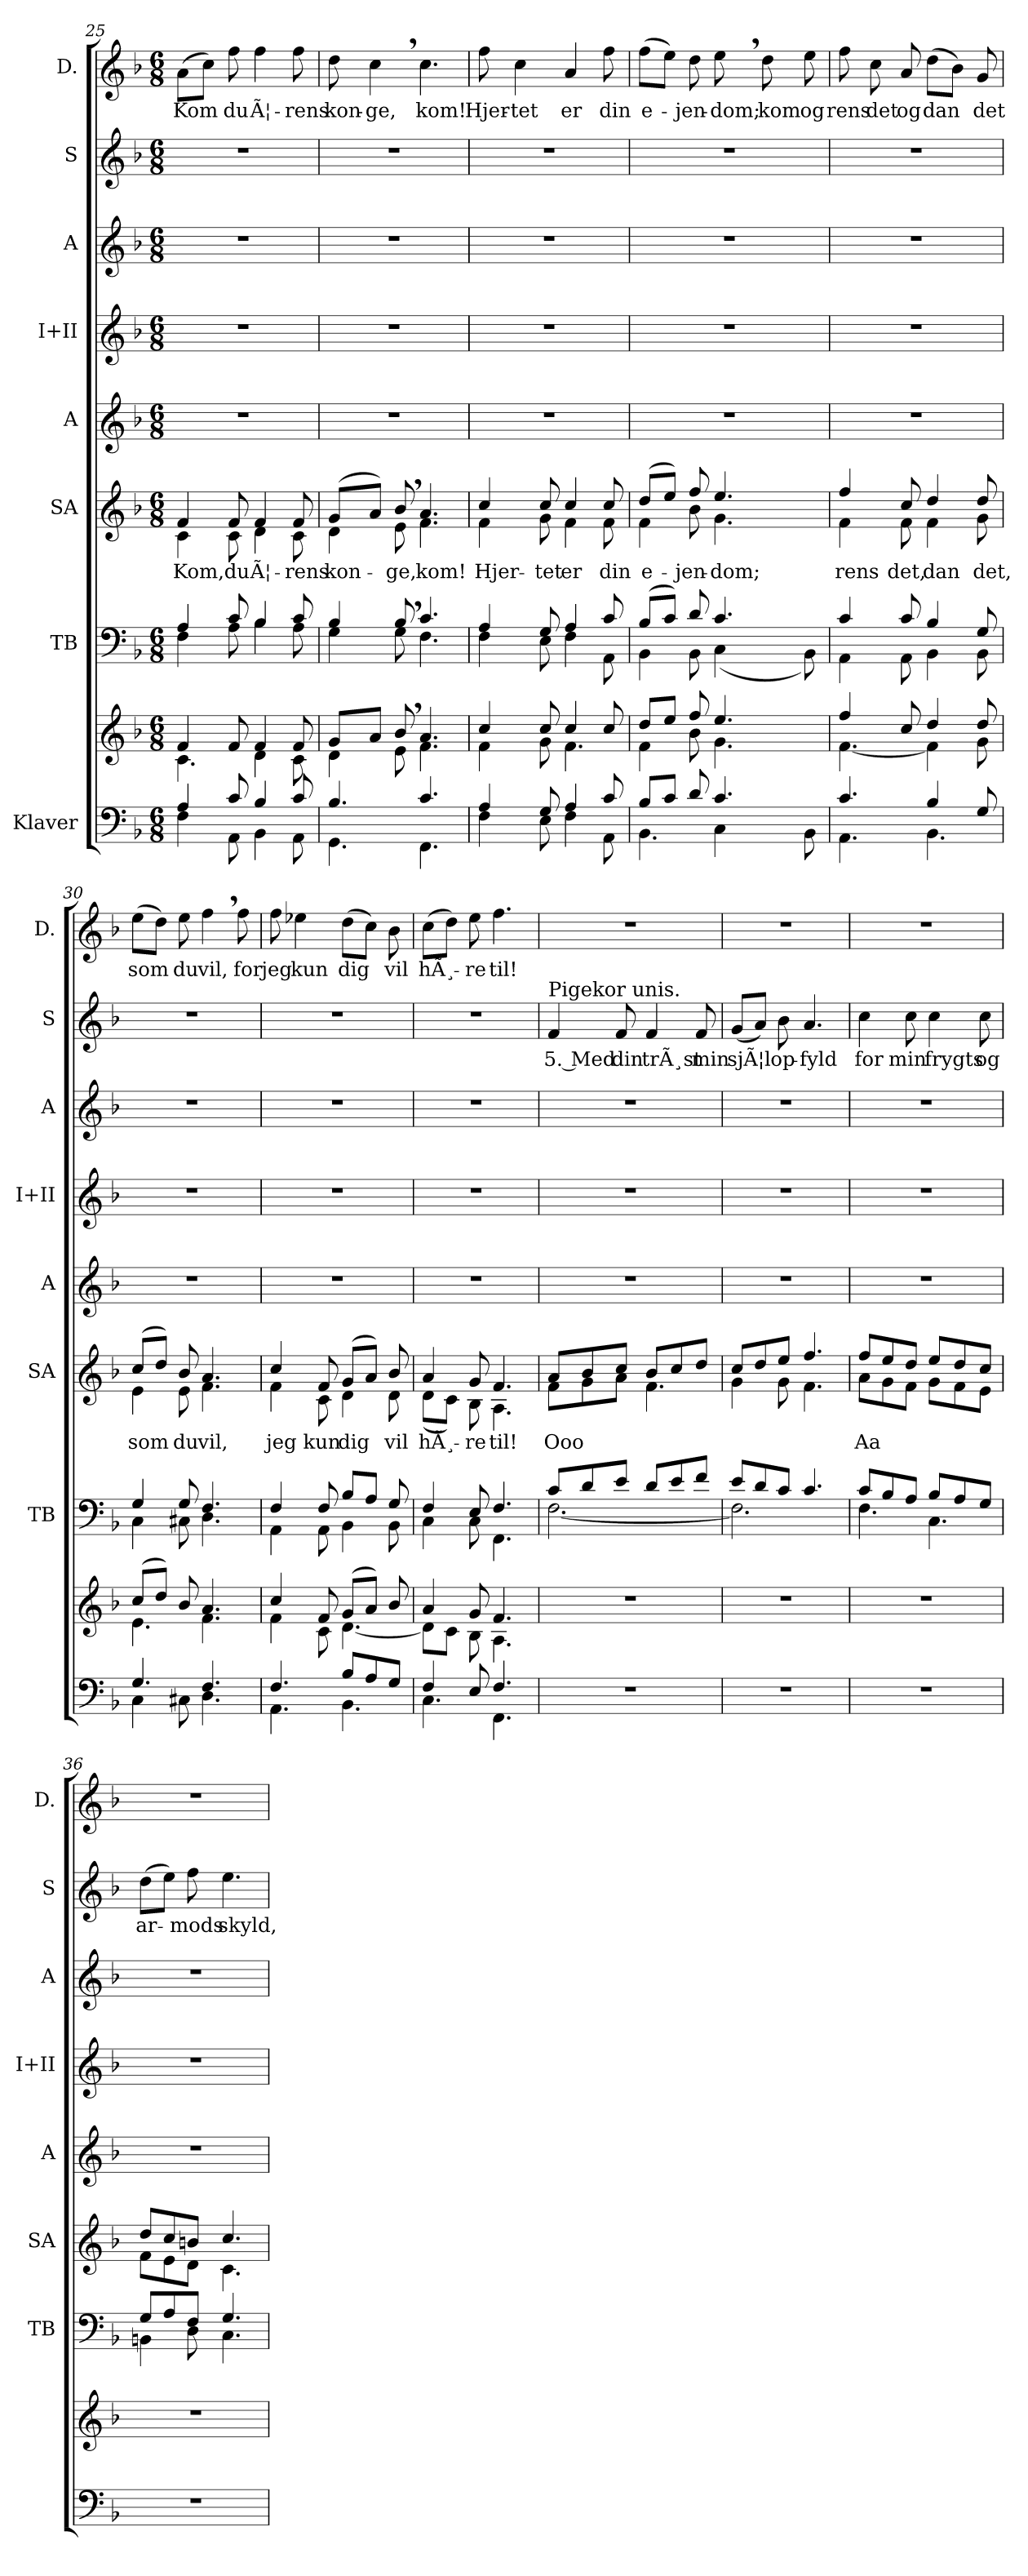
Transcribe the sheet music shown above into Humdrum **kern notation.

**kern	**kern	**kern	**kern	**text	**kern	**kern	**kern	**kern	**text	**kern	**text
*part8	*part8	*part7	*part6	*part6	*part5	*part4	*part3	*part2	*part2	*part1	*part1
*staff9	*staff8	*staff7	*staff6	*staff6	*staff5	*staff4	*staff3	*staff2	*staff2	*staff1	*staff1
*I"Klaver	*	*I"TB	*I"SA	*	*I"A	*I"I+II	*I"A	*I"S	*	*I"D.	*
*	*	*I'TB	*I'SA	*	*I'A	*I'I+II	*I'A	*I'S	*	*I'D.	*
!!LO:PB:g=z
*clefF4	*clefG2	*clefF4	*clefG2	*	*clefG2	*clefG2	*clefG2	*clefG2	*	*clefG2	*
*k[b-]	*k[b-]	*k[b-]	*k[b-]	*	*k[b-]	*k[b-]	*k[b-]	*k[b-]	*	*k[b-]	*
*M6/8	*M6/8	*M6/8	*M6/8	*	*M6/8	*M6/8	*M6/8	*M6/8	*	*M6/8	*
=25	=25	=25	=25	=25	=25	=25	=25	=25	=25	=25	=25
*^	*^	*^	*	*	*	*	*	*	*	*	*
!	!	!	!	!	!	!	!LO:LY:b	!	!	!	!	!	!	!LO:LY:b
*	*	*	*	*	*	*^	*	*	*	*	*	*	*	*
4A/	4F\	4f/	4.c\	4A/	4F\	4f/	4c\	Kom,	2.r	2.r	2.r	2.r	.	(>8a\L	Kom
.	.	.	.	.	.	.	.	.	.	.	.	.	.	8cc\J)	.
!	!	!	!	!	!	!	!	!LO:LY:b	!	!	!	!	!	!	!LO:LY:b
8c/	8AA\	8f/	.	8c/	8A\	8f/	8c\	du	.	.	.	.	.	8ff\	du
!	!	!	!	!	!	!	!	!LO:LY:b	!	!	!	!	!	!	!LO:LY:b
4B-/	4BB-\	4f/	4d\	4B-/	4B-\	4f/	4d\	Ã¦-	.	.	.	.	.	4ff\	Ã¦-
!	!	!	!	!	!	!	!	!LO:LY:b	!	!	!	!	!	!	!LO:LY:b
8c/	8AA\	8f/	8c\	8c/	8A\	8f/	8c\	-rens	.	.	.	.	.	8ff\	-rens
=26	=26	=26	=26	=26	=26	=26	=26	=26	=26	=26	=26	=26	=26	=26	=26
!	!	!	!	!	!	!	!	!LO:LY:b	!	!	!	!	!	!	!LO:LY:b
4.B-/	4.GG\	8g/L	4d\	4B-/	4G\	(>8g/L	4d\	kon-	2.r	2.r	2.r	2.r	.	8dd\	kon-
!	!	!	!	!	!	!	!	!	!	!	!	!	!	!	!LO:LY:b
.	.	8a/J	.	.	.	8a/J)	.	.	.	.	.	.	.	4cc,\	ge,
!	!	!	!	!	!	!	!	!LO:LY:b	!	!	!	!	!	!	!
.	.	8b-,/	8e\	8B-,/	8G\	8b-,/	8e\	-ge,	.	.	.	.	.	.	.
!	!	!	!	!	!	!	!	!LO:LY:b	!	!	!	!	!	!	!LO:LY:b
4.c/	4.FF\	4.a/	4.f\	4.c/	4.F\	4.a/	4.f\	kom!	.	.	.	.	.	4.cc\	kom!
=27	=27	=27	=27	=27	=27	=27	=27	=27	=27	=27	=27	=27	=27	=27	=27
!	!	!	!	!	!	!	!	!LO:LY:b	!	!	!	!	!	!	!LO:LY:b
4A/	4F\	4cc/	4f\	4A/	4F\	4cc/	4f\	Hjer-	2.r	2.r	2.r	2.r	.	8ff\	Hjer-
!	!	!	!	!	!	!	!	!	!	!	!	!	!	!	!LO:LY:b
.	.	.	.	.	.	.	.	.	.	.	.	.	.	4cc\	tet
!	!	!	!	!	!	!	!	!LO:LY:b	!	!	!	!	!	!	!
8G/	8E\	8cc/	8g\	8G/	8E\	8cc/	8g\	-tet	.	.	.	.	.	.	.
!	!	!	!	!	!	!	!	!LO:LY:b	!	!	!	!	!	!	!LO:LY:b
4A/	4F\	4cc/	4.f\	4A/	4F\	4cc/	4f\	er	.	.	.	.	.	4a/	er
!	!	!	!	!	!	!	!	!LO:LY:b	!	!	!	!	!	!	!LO:LY:b
8c/	8AA\	8cc/	.	8c/	8AA\	8cc/	8f\	din	.	.	.	.	.	8ff\	din
=28	=28	=28	=28	=28	=28	=28	=28	=28	=28	=28	=28	=28	=28	=28	=28
!	!	!	!	!	!	!	!	!LO:LY:b	!	!	!	!	!	!	!LO:LY:b
8B-/L	4.BB-\	8dd/L	4f\	(>8B-/L	4BB-\	(>8dd/L	4f\	e-	2.r	2.r	2.r	2.r	.	(>8ff\L	e-
8c/J	.	8ee/J	.	8c/J)	.	8ee/J)	.	.	.	.	.	.	.	8ee\J)	.
!	!	!	!	!	!	!	!	!LO:LY:b	!	!	!	!	!	!	!LO:LY:b
8d/	.	8ff/	8b-\	8d/	8BB-\	8ff/	8b-\	-jen-	.	.	.	.	.	8dd\	-jen-
!	!	!	!	!	!	!	!	!LO:LY:b	!	!	!	!	!	!	!LO:LY:b
4.c/	4C\	4.ee/	4.g\	4.c/	(<4C\	4.ee/	4.g\	-dom;	.	.	.	.	.	8ee,\	-dom;
!	!	!	!	!	!	!	!	!	!	!	!	!	!	!	!LO:LY:b
.	.	.	.	.	.	.	.	.	.	.	.	.	.	8dd\	kom
!	!	!	!	!	!	!	!	!	!	!	!	!	!	!	!LO:LY:b
.	8BB-\	.	.	.	8BB-\)	.	.	.	.	.	.	.	.	8ee\	og
!!LO:LB:g=z
=29	=29	=29	=29	=29	=29	=29	=29	=29	=29	=29	=29	=29	=29	=29	=29
!	!	!	!	!	!	!	!	!LO:LY:b	!	!	!	!	!	!	!LO:LY:b
4.c/	4.AA\	4ff/	[4.f\	4c/	4AA\	4ff/	4f\	rens	2.r	2.r	2.r	2.r	.	8ff\	rens
!	!	!	!	!	!	!	!	!	!	!	!	!	!	!	!LO:LY:b
.	.	.	.	.	.	.	.	.	.	.	.	.	.	8cc\	det
!	!	!	!	!	!	!	!	!LO:LY:b	!	!	!	!	!	!	!LO:LY:b
.	.	8cc/	.	8c/	8AA\	8cc/	8f\	det,	.	.	.	.	.	8a/	og
!	!	!	!	!	!	!	!	!LO:LY:b	!	!	!	!	!	!	!LO:LY:b
4B-/	4.BB-\	4dd/	4f\]	4B-/	4BB-\	4dd/	4f\	dan	.	.	.	.	.	(>8dd\L	dan
.	.	.	.	.	.	.	.	.	.	.	.	.	.	8b-\J)	.
!	!	!	!	!	!	!	!	!LO:LY:b	!	!	!	!	!	!	!LO:LY:b
8G/	.	8dd/	8g\	8G/	8BB-\	8dd/	8g\	det,	.	.	.	.	.	8g/	det
=30	=30	=30	=30	=30	=30	=30	=30	=30	=30	=30	=30	=30	=30	=30	=30
!	!	!	!	!	!	!	!	!LO:LY:b	!	!	!	!	!	!	!LO:LY:b
4.G/	4C\	(>8cc/L	4.e\	4G/	4C\	(>8cc/L	4e\	som	2.r	2.r	2.r	2.r	.	(>8ee\L	som
.	.	8dd/J)	.	.	.	8dd/J)	.	.	.	.	.	.	.	8dd\J)	.
!	!	!	!	!	!	!	!	!LO:LY:b	!	!	!	!	!	!	!LO:LY:b
.	8C#X\	8b-/	.	8G/	8C#X\	8b-/	8e\	du	.	.	.	.	.	8ee\	du
!	!	!	!	!	!	!	!	!LO:LY:b	!	!	!	!	!	!	!LO:LY:b
4.F/	4.D\	4.a/	4.f\	4.F/	4.D\	4.a/	4.f\	vil,	.	.	.	.	.	4ff,\	vil,
!	!	!	!	!	!	!	!	!	!	!	!	!	!	!	!LO:LY:b
.	.	.	.	.	.	.	.	.	.	.	.	.	.	8ff\	for
=31	=31	=31	=31	=31	=31	=31	=31	=31	=31	=31	=31	=31	=31	=31	=31
!	!	!	!	!	!	!	!	!LO:LY:b	!	!	!	!	!	!	!LO:LY:b
4.F/	4.AA\	4cc/	4f\	4F/	4AA\	4cc/	4f\	jeg	2.r	2.r	2.r	2.r	.	8ff\	jeg
!	!	!	!	!	!	!	!	!	!	!	!	!	!	!	!LO:LY:b
.	.	.	.	.	.	.	.	.	.	.	.	.	.	4ee-X\	kun
!	!	!	!	!	!	!	!	!LO:LY:b	!	!	!	!	!	!	!
.	.	8f/	8c\	8F/	8AA\	8f/	8c\	kun	.	.	.	.	.	.	.
!	!	!	!	!	!	!	!	!LO:LY:b	!	!	!	!	!	!	!LO:LY:b
8B-/L	4.BB-\	(>8g/L	[4.d\	8B-/L	4BB-\	(>8g/L	4d\	dig	.	.	.	.	.	(>8dd\L	dig
8A/	.	8a/J)	.	8A/J	.	8a/J)	.	.	.	.	.	.	.	8cc\J)	.
!	!	!	!	!	!	!	!	!LO:LY:b	!	!	!	!	!	!	!LO:LY:b
8G/J	.	8b-/	.	8G/	8BB-\	8b-/	8d\	vil	.	.	.	.	.	8b-\	vil
=32	=32	=32	=32	=32	=32	=32	=32	=32	=32	=32	=32	=32	=32	=32	=32
!	!	!	!	!	!	!	!	!LO:LY:b	!	!	!	!	!	!	!LO:LY:b
4F/	4.C\	4a/	8d\L]	4F/	4C\	4a/	(<8d\L	hÃ¸-	2.r	2.r	2.r	2.r	.	(>8cc\L	hÃ¸-
.	.	.	8c\J	.	.	.	8c\J)	.	.	.	.	.	.	8dd\J)	.
!	!	!	!	!	!	!	!	!LO:LY:b	!	!	!	!	!	!	!LO:LY:b
8E/	.	8g/	8B-\	8E/	8C\	8g/	8B-\	-re	.	.	.	.	.	8ee\	-re
!	!	!	!	!	!	!	!	!LO:LY:b	!	!	!	!	!	!	!LO:LY:b
4.F/	4.FF\	4.f/	4.A\	4.F/	4.FF\	4.f/	4.A\	til!	.	.	.	.	.	4.ff\	til!
!!LO:PB:g=z
=33	=33	=33	=33	=33	=33	=33	=33	=33	=33	=33	=33	=33	=33	=33	=33
!	!	!	!	!	!	!	!	!	!	!	!	!LO:TX:a:t=Pigekor unis.	!	!	!
!	!	!	!	!	!	!	!	!LO:LY:b	!	!	!	!	!LO:LY:b	!	!
*v	*v	*	*	*	*	*	*	*	*	*	*	*	*	*	*
*	*v	*v	*	*	*	*	*	*	*	*	*	*	*	*
2.r	2.r	8c/L	[2.F\	8a/L	8f\L	Ooo	2.r	2.r	2.r	4f/	5. Med	2.r	.
.	.	8d/	.	8b-/	8g\	.	.	.	.	.	.	.	.
!	!	!	!	!	!	!	!	!	!	!	!LO:LY:b	!	!
.	.	8e/J	.	8cc/J	8a\J	.	.	.	.	8f/	din	.	.
!	!	!	!	!	!	!	!	!	!	!	!LO:LY:b	!	!
.	.	8d/L	.	8b-/L	4.f\	.	.	.	.	4f/	trÃ¸st	.	.
.	.	8e/	.	8cc/	.	.	.	.	.	.	.	.	.
!	!	!	!	!	!	!	!	!	!	!	!LO:LY:b	!	!
.	.	8f/J	.	8dd/J	.	.	.	.	.	8f/	min	.	.
=34	=34	=34	=34	=34	=34	=34	=34	=34	=34	=34	=34	=34	=34
!	!	!	!	!	!	!	!	!	!	!	!LO:LY:b	!	!
2.r	2.r	8e/L	2.F\]	8cc/L	4g\	.	2.r	2.r	2.r	(<8g/L	sjÃ¦l	2.r	.
.	.	8d/	.	8dd/	.	.	.	.	.	8a/J)	.	.	.
!	!	!	!	!	!	!	!	!	!	!	!LO:LY:b	!	!
.	.	8c/J	.	8ee/J	8g\	.	.	.	.	8b-\	op-	.	.
!	!	!	!	!	!	!	!	!	!	!	!LO:LY:b	!	!
.	.	4.c/	.	4.ff/	4.f\	.	.	.	.	4.a/	-fyld	.	.
=35	=35	=35	=35	=35	=35	=35	=35	=35	=35	=35	=35	=35	=35
!	!	!	!	!	!	!LO:LY:b	!	!	!	!	!LO:LY:b	!	!
2.r	2.r	8c/L	4.F\	8ff/L	8a\L	Aa	2.r	2.r	2.r	4cc\	for	2.r	.
.	.	8B-/	.	8ee/	8g\	.	.	.	.	.	.	.	.
!	!	!	!	!	!	!	!	!	!	!	!LO:LY:b	!	!
.	.	8A/J	.	8dd/J	8f\J	.	.	.	.	8cc\	min	.	.
!	!	!	!	!	!	!	!	!	!	!	!LO:LY:b	!	!
.	.	8B-/L	4.C\	8ee/L	8g\L	.	.	.	.	4cc\	frygts	.	.
.	.	8A/	.	8dd/	8f\	.	.	.	.	.	.	.	.
!	!	!	!	!	!	!	!	!	!	!	!LO:LY:b	!	!
.	.	8G/J	.	8cc/J	8e\J	.	.	.	.	8cc\	og	.	.
=36	=36	=36	=36	=36	=36	=36	=36	=36	=36	=36	=36	=36	=36
!	!	!	!	!	!	!	!	!	!	!	!LO:LY:b	!	!
2.r	2.r	8G/L	4BBn\	8dd/L	8f\L	.	2.r	2.r	2.r	(>8dd\L	ar-	2.r	.
.	.	8A/	.	8cc/	8e\	.	.	.	.	8ee\J)	.	.	.
!	!	!	!	!	!	!	!	!	!	!	!LO:LY:b	!	!
.	.	8F/J	8D\	8bn/J	8d\J	.	.	.	.	8ff\	-mods	.	.
!	!	!	!	!	!	!	!	!	!	!	!LO:LY:b	!	!
.	.	4.G/	4.C\	4.cc/	4.c\	.	.	.	.	4.ee\	skyld,	.	.
*	*	*v	*v	*	*	*	*	*	*	*	*	*	*
*	*	*	*v	*v	*	*	*	*	*	*	*	*
=	=	=	=	=	=	=	=	=	=	=	=
*-	*-	*-	*-	*-	*-	*-	*-	*-	*-	*-	*-
